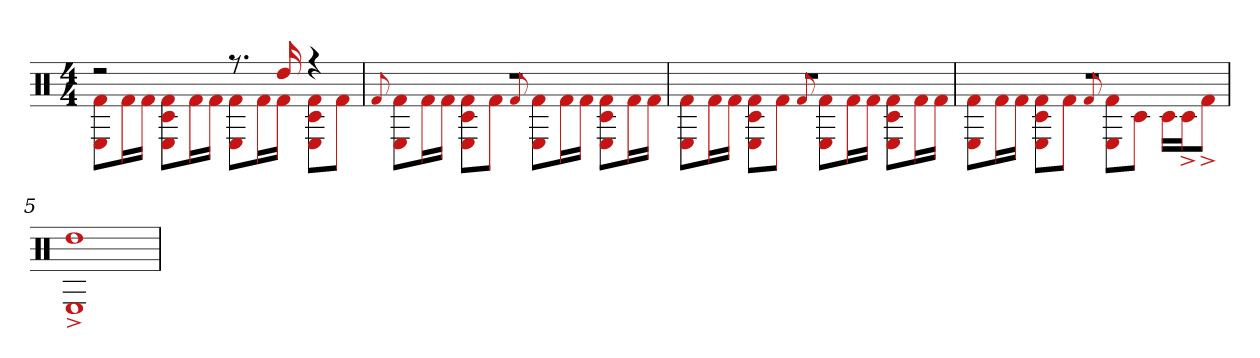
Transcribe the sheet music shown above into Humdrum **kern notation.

**kern
*part1
*staff1
*clefX
*k[]
*M4/4
=1
*^
2r	8E 8f#L
.	16f#L
.	16f#JJ
.	8E 8c# 8f#L
.	16f#L
.	16f#JJ
8.r	8E 8f#L
.	16f#L
16dd	16f#JJ
4r	8E 8f# 8c#L
.	8f#J
=2	=2
.	8qqf#
1r	8E 8f#L
.	16f#L
.	16f#JJ
.	8E 8c# 8f#L
.	8f#J
.	8qqf#
.	8E 8f#L
.	16f#L
.	16f#JJ
.	8E 8f# 8c#L
.	16f#L
.	16f#JJ
=3	=3
1r	8E 8f#L
.	16f#L
.	16f#JJ
.	8E 8f# 8c#L
.	8f#J
.	8qqf#
.	8E 8f#L
.	16f#L
.	16f#JJ
.	8E 8f# 8c#L
.	16f#L
.	16f#JJ
=4	=4
1r	8E 8f#L
.	16f#L
.	16f#JJ
.	8E 8f# 8c#L
.	8f#J
.	8qqf#
.	8E 8f#L
.	8c#J
.	16c#LL
.	16c#^J
.	8f#^J
=5	=5
1dd	1E^
*v	*v
=
*-
